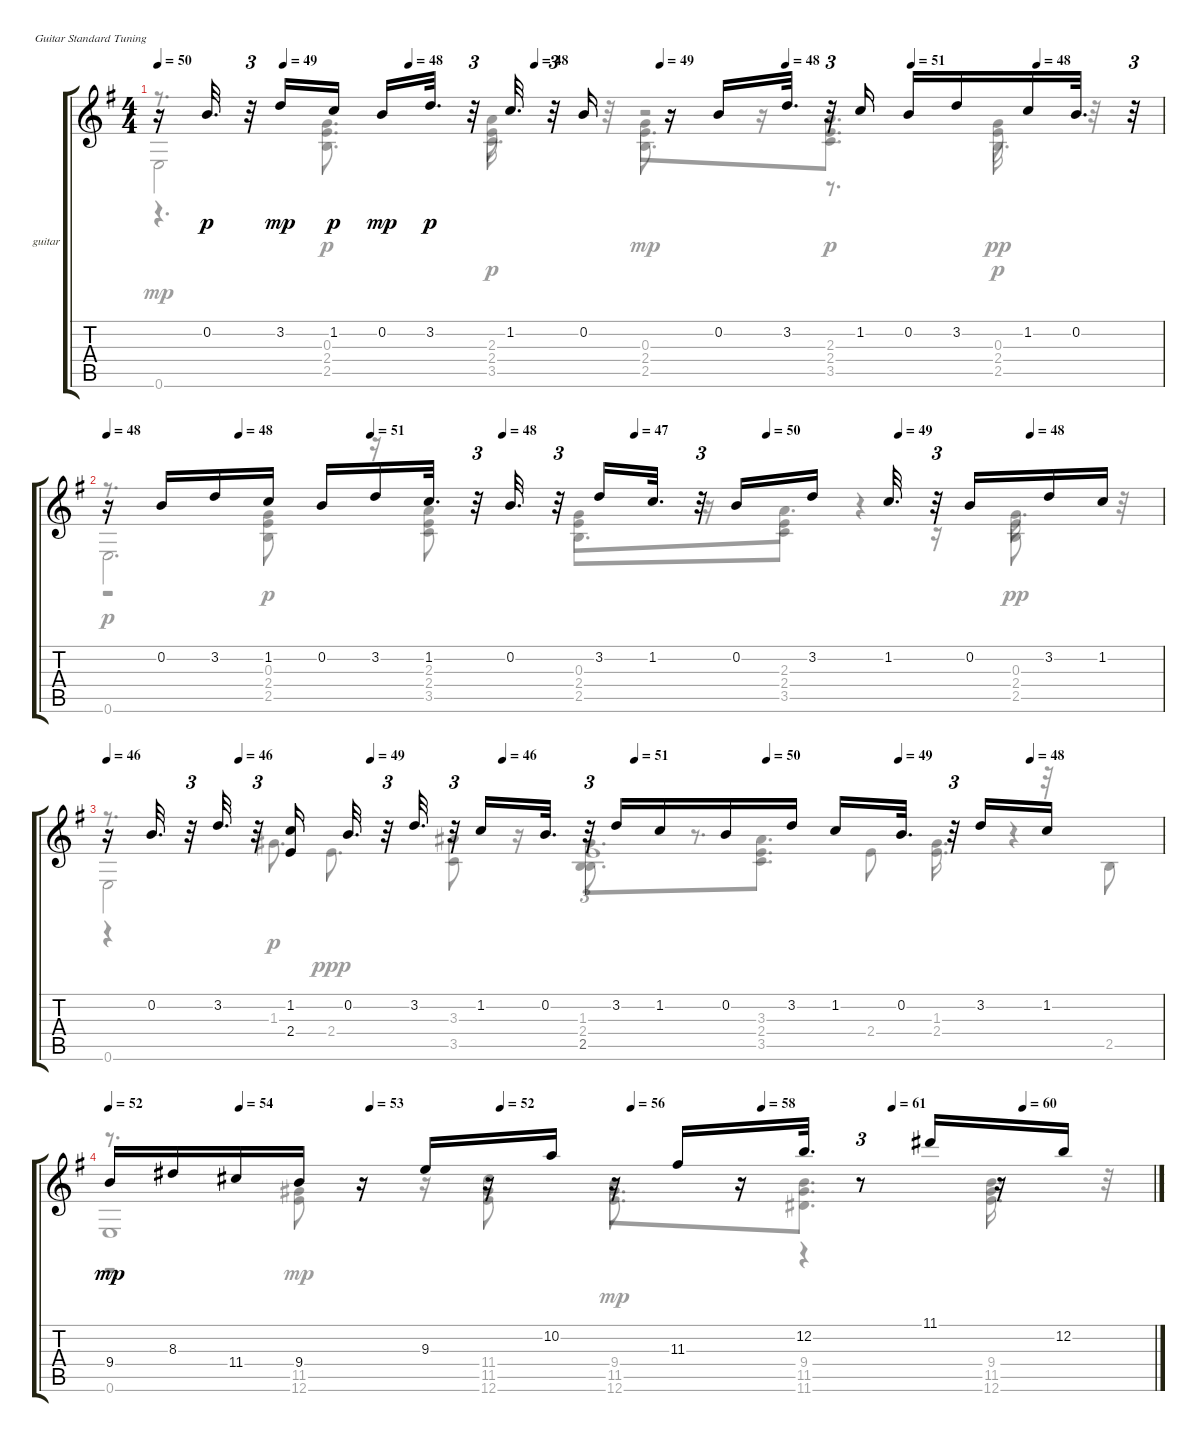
\bracketExtendMode groupsimilarinstruments
\firstSystemTrackNameOrientation horizontal
\otherSystemsTrackNameOrientation horizontal
\track ("guitar" "guitar") {instrument acousticguitarnylon}
\staff {score tabs}
\tuning (E4 B3 G3 D3 A2 E2)
\voice
\ts (4 4)
\tempo 50
\tempo (49 0.125)
\tempo (48 0.25)
\tempo (48 0.375)
\tempo (49 0.5)
\tempo (48 0.625)
\tempo (51 0.75)
\tempo (48 0.875)
\clef g2
\ks g
r.16{dy mp} 0.2.32{d dy p} r.32{tu (3 2)} 3.2.16{dy mp} 1.2.16{dy p} 0.2.16{dy mp} 3.2.32{d dy p} r.32{tu (3 2)} 1.2.32{d} r.32{tu (3 2)} 0.2.16 r.16 0.2.16 3.2.32{d} r.32{tu (3 2)} 1.2.16 0.2.16 3.2.16 1.2.16 0.2.32{d} r.32{tu (3 2)} |
\tempo 48
\tempo (48 0.125)
\tempo (51 0.25)
\tempo (48 0.375)
\tempo (47 0.5)
\tempo (50 0.625)
\tempo (49 0.75)
\tempo (48 0.875)
r.16 0.2.16 3.2.16 1.2.16 0.2.16 3.2.16 1.2.32{d} r.32{tu (3 2)} 0.2.32{d} r.32{tu (3 2)} 3.2.16 1.2.32{d} r.32{tu (3 2)} 0.2.16 3.2.16 1.2.32{d} r.32{tu (3 2)} 0.2.16 3.2.16 1.2.16 |
\tempo 46
\tempo (46 0.125)
\tempo (49 0.25)
\tempo (46 0.375)
\tempo (51 0.5)
\tempo (50 0.625)
\tempo (49 0.75)
\tempo (48 0.875)
r.16 0.2.32{d} r.32{tu (3 2)} 3.2.32{d} r.32{tu (3 2)} (1.2 2.4).16 0.2.32{d} r.32{tu (3 2)} 3.2.32{d} r.32{tu (3 2)} 1.2.16 0.2.32{d} r.32{tu (3 2)} 3.2.16 1.2.16 0.2.16 3.2.16 1.2.16 0.2.32{d} r.32{tu (3 2)} 3.2.16 1.2.16 |
\tempo 52
\tempo (54 0.125)
\tempo (53 0.25)
\tempo (52 0.375)
\tempo (56 0.5)
\tempo (58 0.625)
\tempo (61 0.75)
\tempo (60 0.875)
9.4.16{dy mp} 8.3.16 11.4.16 9.4.16 r.16 9.3.16 r.16 10.2.16 r.16 11.3.16 r.16 12.2.32{d} r.8{tu (3 2)} 11.1.16 r.16 12.2.16
\voice
\clef g2
\ottava regular
\simile none
\ks g
r.8{d dy p} (0.3 2.4 2.5).8{d} (2.3 2.4).8 0.3.8{dy mp} r.16 (2.3 2.4 3.5).8{d dy p} (0.3 2.4).8{dy pp} |
r.8{d} (0.3 2.4 2.5).8{dy p} r.16 (2.3 2.4 3.5).8 (0.3 2.4).8 r.16 2.3.8{d} 0.3.16{d dy pp} r.32 |
r.8{d} 1.3.8{d dy p} (3.3 3.5).8 (1.3 2.5).8{d} (3.3 2.4 3.5).8{d} (1.3 2.4).16{d} r.32 |
r.8{d} (11.5 12.6).8{dy mp} r.16 (11.4 11.5 12.6).8 9.4.8 r.16 (9.4 11.5 11.6).8{d} (9.4 11.5 12.6).16{d} r.32
\voice
\clef g2
\ottava regular
\simile none
\ks g
r.4{d dy p} 3.5.16{d} r.32 (2.4 2.5).8{d dy mp} r.8{d} 2.5.16{d dy p} r.32 |
r.2 2.5.8{d} (2.4 3.5).8 r.16 (2.4 2.5).8{dy pp} |
r.4 2.4.8{d dy ppp} r.16 2.4.1{tu (3 2)} |
r.2 (11.5 12.6).8{d dy mp} r.4
\voice
\clef g2
\ottava regular
\simile none
\ks g
0.6.2{dy mp} r.2 |
0.6.2{d dy p} r.4 |
0.6.2 2.5.8 r.8{d} 2.4.8 r.4 2.5.8 |
0.6.1{dy mp}
